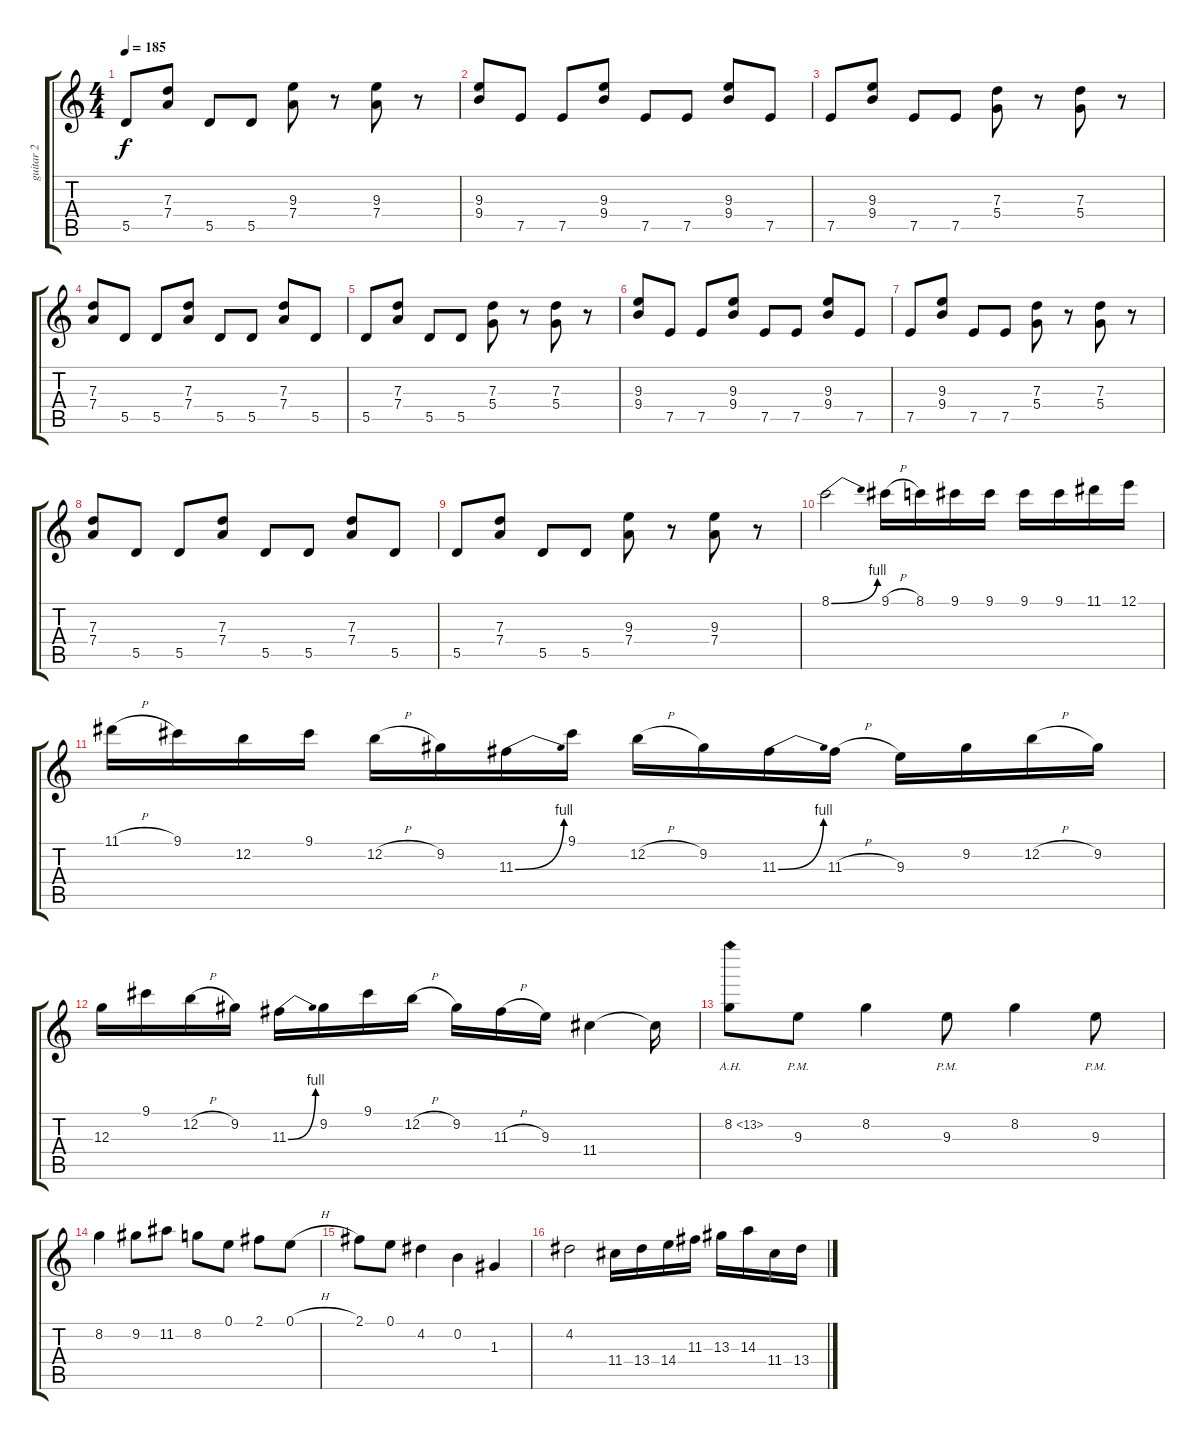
\track ("guitar 2" "guitar 2") {solo instrument distortionguitar}
\staff {score tabs}
\tuning (E4 B3 G3 D3 A2 E2) {hide}
\ts (4 4)
\tempo 185
\clef g2
\ks c
5.5.8{dy f} (7.3 7.4).8 5.5.8 5.5.8 (9.3 7.4).8 r.8 (9.3 7.4).8 r.8 |
(9.3 9.4).8 7.5.8 7.5.8 (9.3 9.4).8 7.5.8 7.5.8 (9.3 9.4).8 7.5.8 |
7.5.8 (9.3 9.4).8 7.5.8 7.5.8 (7.3 5.4).8 r.8 (7.3 5.4).8 r.8 |
(7.3 7.4).8 5.5.8 5.5.8 (7.3 7.4).8 5.5.8 5.5.8 (7.3 7.4).8 5.5.8 |
5.5.8 (7.3 7.4).8 5.5.8 5.5.8 (7.3 5.4).8 r.8 (7.3 5.4).8 r.8 |
(9.3 9.4).8 7.5.8 7.5.8 (9.3 9.4).8 7.5.8 7.5.8 (9.3 9.4).8 7.5.8 |
7.5.8 (9.3 9.4).8 7.5.8 7.5.8 (7.3 5.4).8 r.8 (7.3 5.4).8 r.8 |
(7.3 7.4).8 5.5.8 5.5.8 (7.3 7.4).8 5.5.8 5.5.8 (7.3 7.4).8 5.5.8 |
5.5.8 (7.3 7.4).8 5.5.8 5.5.8 (9.3 7.4).8 r.8 (9.3 7.4).8 r.8 |
8.1{be (bend 0 0 60 4)}.2{volume 13} 9.1{h}.16 8.1.16 9.1.16 9.1.16 9.1.16 9.1.16 11.1.16 12.1.16 |
11.1{h}.16 9.1.16 12.2.16 9.1.16 12.2{h}.16 9.2.16 11.3{be (bend 0 0 60 4)}.16 9.1.16 12.2{h}.16 9.2.16 11.3{be (bend 0 0 60 4)}.16 11.3{h}.16 9.3.16 9.2.16 12.2{h}.16 9.2.16 |
12.3.16 9.1.16 12.2{h}.16 9.2.16 11.3{be (bend 0 0 60 4)}.16 9.2.16 9.1.16 12.2{h}.16 9.2.16 11.3{h}.16 9.3.16 11.4.4 11.4{t}.16 |
8.2{ah 5}.8 9.3{pm}.8 8.2.4 9.3{pm}.8 8.2.4 9.3{pm}.8 |
8.2.4 9.2.8 11.2.8 8.2.8 0.1.8 2.1.8 0.1{h}.8 |
2.1.8 0.1.8 4.2.4 0.2.4 1.3.4 |
4.2.2 11.4.16 13.4.16 14.4.16 11.3.16 13.3.16 14.3.16 11.4.16 13.4.16
